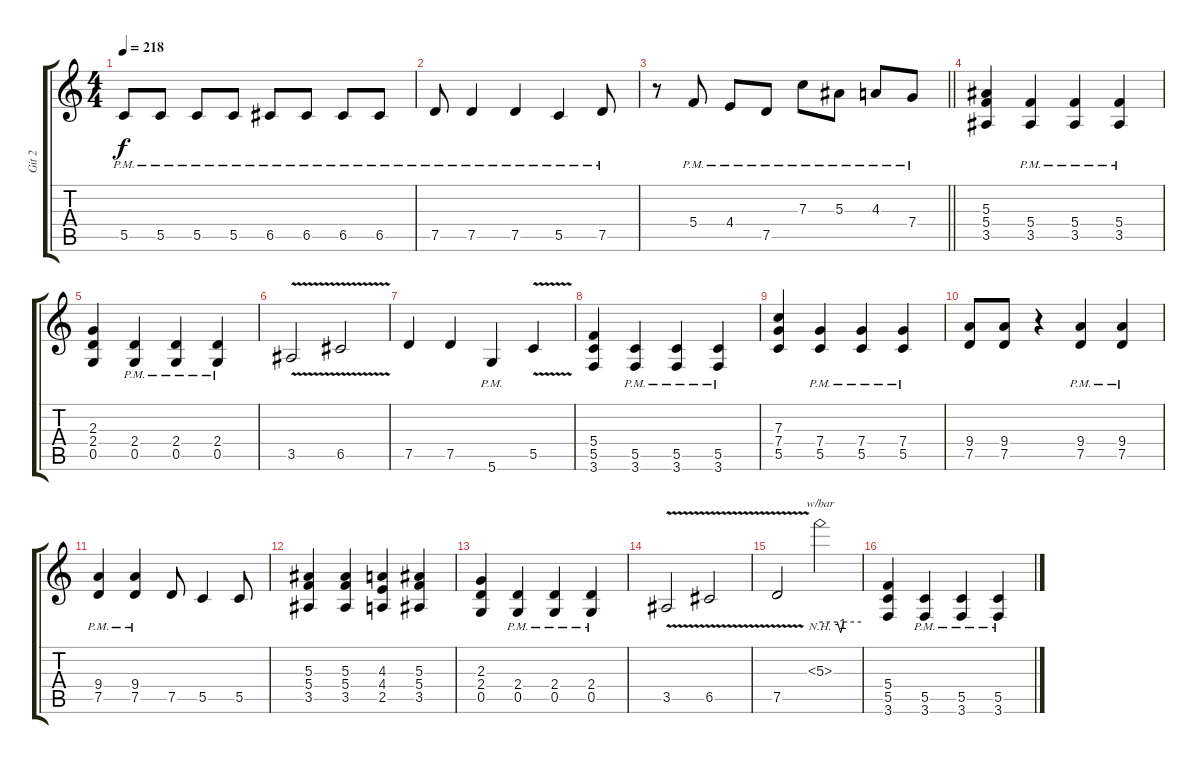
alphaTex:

\track ("Git 2" "Git 2") {instrument overdrivenguitar}
\staff {score tabs}
\tuning (D4 A3 F3 C3 G2 D2) {hide}
\ts (4 4)
\tempo 218
\clef g2
\ks c
5.5{pm}.8{dy f} 5.5{pm}.8 5.5{pm}.8 5.5{pm}.8 6.5{pm}.8 6.5{pm}.8 6.5{pm}.8 6.5{pm}.8 |
7.5{pm}.8 7.5{pm}.4 7.5{pm}.4 5.5{pm}.4 7.5{pm}.8 |
\barLineRight lightlight
r.8 5.4{pm}.8 4.4{pm}.8 7.5{pm}.8 7.3{pm}.8 5.3{pm}.8 4.3{pm}.8 7.4{pm}.8 |
(5.3 5.4 3.5).4 (5.4{pm} 3.5{pm}).4 (5.4{pm} 3.5{pm}).4 (5.4{pm} 3.5{pm}).4 |
(2.3 2.4 0.5).4 (2.4{pm} 0.5{pm}).4 (2.4{pm} 0.5{pm}).4 (2.4{pm} 0.5{pm}).4 |
3.5{v}.2 6.5{v}.2 |
7.5.4 7.5.4 5.6{pm}.4 5.5{v}.4 |
(5.4 5.5 3.6).4 (5.5{pm} 3.6{pm}).4 (5.5{pm} 3.6{pm}).4 (5.5{pm} 3.6{pm}).4 |
(7.3 7.4 5.5).4 (7.4{pm} 5.5{pm}).4 (7.4{pm} 5.5{pm}).4 (7.4{pm} 5.5{pm}).4 |
(9.4 7.5).8 (9.4 7.5).8 r.4 (9.4{pm} 7.5{pm}).4 (9.4{pm} 7.5{pm}).4 |
(9.4{pm} 7.5{pm}).4 (9.4{pm} 7.5{pm}).4 7.5.8 5.5.4 5.5.8 |
(5.3 5.4 3.5).4 (5.3 5.4 3.5).4 (4.3 4.4 2.5).4 (5.3 5.4 3.5).4 |
(2.3 2.4 0.5).4 (2.4{pm} 0.5{pm}).4 (2.4{pm} 0.5{pm}).4 (2.4{pm} 0.5{pm}).4 |
3.5{v}.2 6.5{v}.2 |
7.5{v}.2 5.3{nh}.2{tbe (custom default 0 0 25 0 30 -4 34 0 60 0)} |
(5.4 5.5 3.6).4 (5.5{pm} 3.6{pm}).4 (5.5{pm} 3.6{pm}).4 (5.5{pm} 3.6{pm}).4
